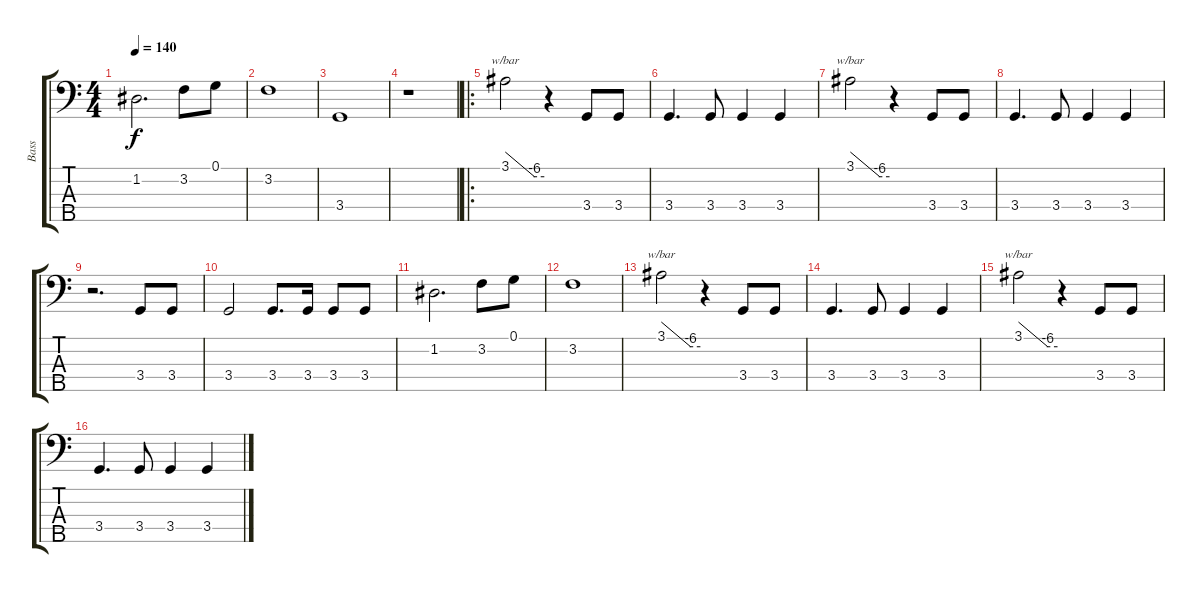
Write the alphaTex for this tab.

\track ("Bass" "Bass") {instrument electricbassfinger}
\staff {score tabs}
\tuning (G2 D2 A1 E1 B0) {hide}
\ts (4 4)
\tempo 140
\clef f4
\ks c
1.2.2{d dy f} 3.2.8 0.1.8 |
3.2.1 |
3.4.1 |
r.1 |
\ro
3.1.2{tbe (custom default 0 0 45 -24 60 -24)} r.4 3.4.8 3.4.8 |
3.4.4{d} 3.4.8 3.4.4 3.4.4 |
3.1.2{tbe (custom default 0 0 45 -24 60 -24)} r.4 3.4.8 3.4.8 |
3.4.4{d} 3.4.8 3.4.4 3.4.4 |
r.2{d} 3.4.8 3.4.8 |
3.4.2 3.4.8{d} 3.4.16 3.4.8 3.4.8 |
1.2.2{d} 3.2.8 0.1.8 |
3.2.1 |
3.1.2{tbe (custom default 0 0 45 -24 60 -24)} r.4 3.4.8 3.4.8 |
3.4.4{d} 3.4.8 3.4.4 3.4.4 |
3.1.2{tbe (custom default 0 0 45 -24 60 -24)} r.4 3.4.8 3.4.8 |
3.4.4{d} 3.4.8 3.4.4 3.4.4
